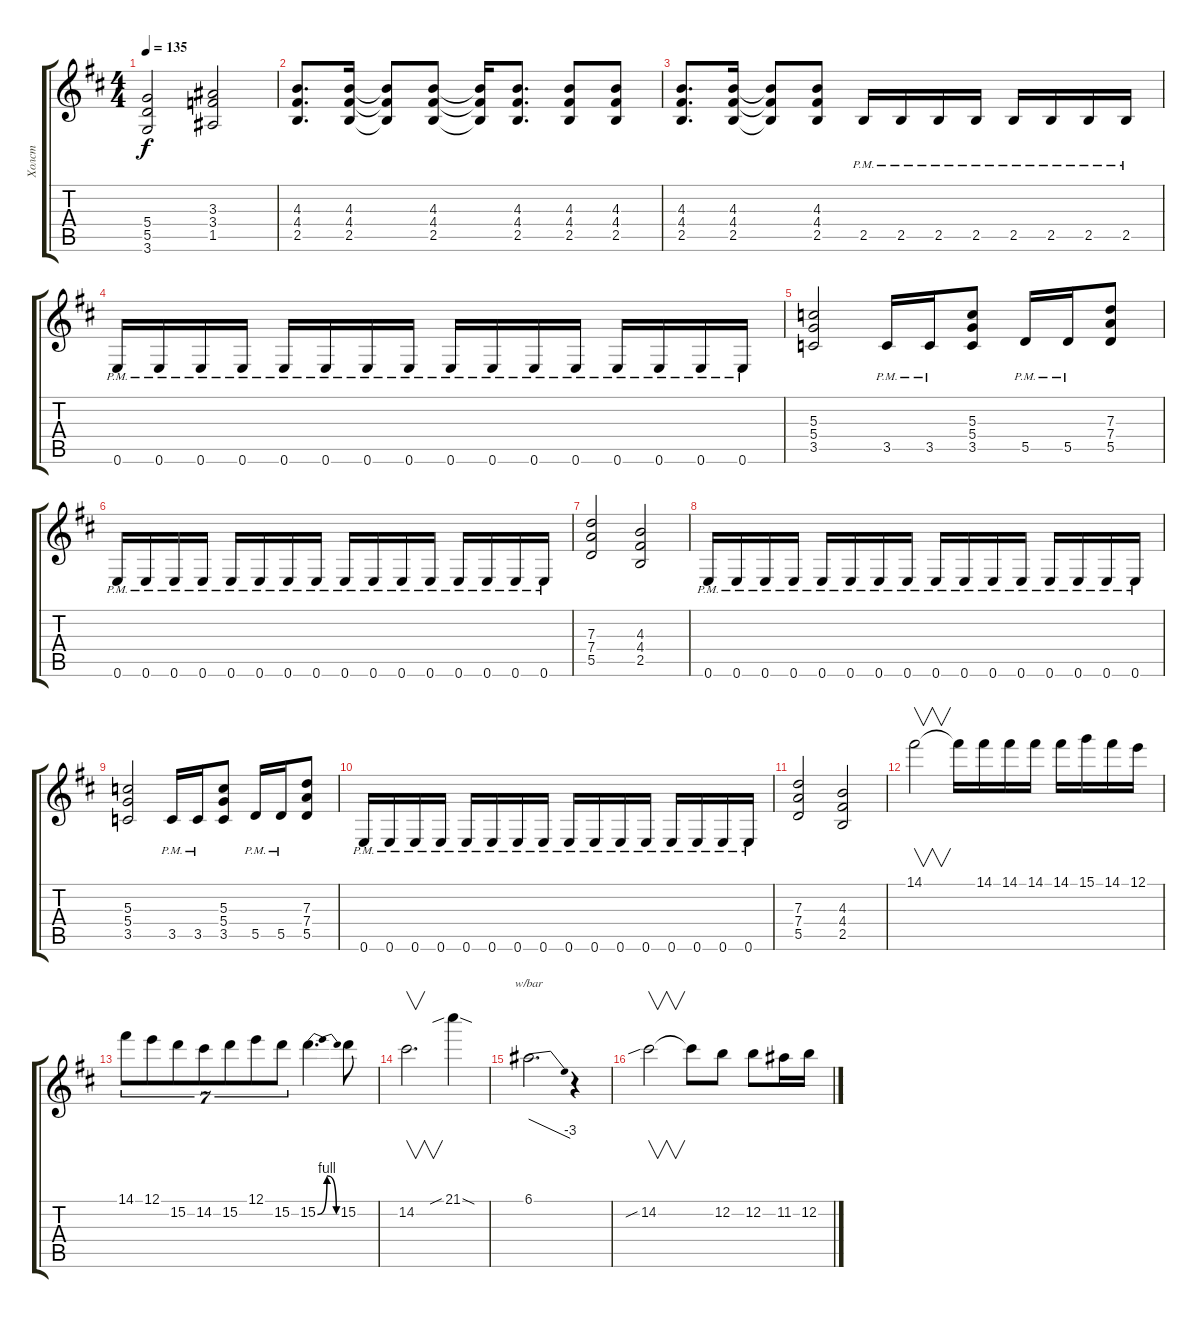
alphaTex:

\track ("Холст" "Холст") {instrument overdrivenguitar}
\staff {score tabs}
\tuning (E4 B3 G3 D3 A2 E2) {hide}
\ts (4 4)
\tempo 135
\clef g2
\ks d
(5.4 5.5 3.6).2{dy f} (3.3 3.4 1.5).2 |
(4.3 4.4 2.5).8{d} (4.3 4.4 2.5).16 (4.3{t} 4.4{t} 2.5{t}).8 (4.3 4.4 2.5).8 (4.3{t} 4.4{t} 2.5{t}).16 (4.3 4.4 2.5).8{d} (4.3 4.4 2.5).8 (4.3 4.4 2.5).8 |
(4.3 4.4 2.5).8{d} (4.3 4.4 2.5).16 (4.3{t} 4.4{t} 2.5{t}).8 (4.3 4.4 2.5).8 2.5{pm}.16 2.5{pm}.16 2.5{pm}.16 2.5{pm}.16 2.5{pm}.16 2.5{pm}.16 2.5{pm}.16 2.5{pm}.16 |
0.6{pm}.16 0.6{pm}.16 0.6{pm}.16 0.6{pm}.16 0.6{pm}.16 0.6{pm}.16 0.6{pm}.16 0.6{pm}.16 0.6{pm}.16 0.6{pm}.16 0.6{pm}.16 0.6{pm}.16 0.6{pm}.16 0.6{pm}.16 0.6{pm}.16 0.6{pm}.16 |
(5.3 5.4 3.5).2 3.5{pm}.16 3.5{pm}.16 (5.3 5.4 3.5).8 5.5{pm}.16 5.5{pm}.16 (7.3 7.4 5.5).8 |
0.6{pm}.16 0.6{pm}.16 0.6{pm}.16 0.6{pm}.16 0.6{pm}.16 0.6{pm}.16 0.6{pm}.16 0.6{pm}.16 0.6{pm}.16 0.6{pm}.16 0.6{pm}.16 0.6{pm}.16 0.6{pm}.16 0.6{pm}.16 0.6{pm}.16 0.6{pm}.16 |
(7.3 7.4 5.5).2 (4.3 4.4 2.5).2 |
0.6{pm}.16 0.6{pm}.16 0.6{pm}.16 0.6{pm}.16 0.6{pm}.16 0.6{pm}.16 0.6{pm}.16 0.6{pm}.16 0.6{pm}.16 0.6{pm}.16 0.6{pm}.16 0.6{pm}.16 0.6{pm}.16 0.6{pm}.16 0.6{pm}.16 0.6{pm}.16 |
(5.3 5.4 3.5).2 3.5{pm}.16 3.5{pm}.16 (5.3 5.4 3.5).8 5.5{pm}.16 5.5{pm}.16 (7.3 7.4 5.5).8 |
0.6{pm}.16 0.6{pm}.16 0.6{pm}.16 0.6{pm}.16 0.6{pm}.16 0.6{pm}.16 0.6{pm}.16 0.6{pm}.16 0.6{pm}.16 0.6{pm}.16 0.6{pm}.16 0.6{pm}.16 0.6{pm}.16 0.6{pm}.16 0.6{pm}.16 0.6{pm}.16 |
(7.3 7.4 5.5).2 (4.3 4.4 2.5).2 |
14.1.2{v} 14.1{t}.16 14.1.16 14.1.16 14.1.16 14.1.16 15.1.16 14.1.16 12.1.16 |
14.1.8{tu (7 4)} 12.1.8{tu (7 4)} 15.2.8{tu (7 4)} 14.2.8{tu (7 4)} 15.2.8{tu (7 4)} 12.1.8{tu (7 4)} 15.2.8{tu (7 4)} 15.2{be (bendrelease 0 0 15 4 50 4 60 0)}.4{d} 15.2.8 |
14.2.2{v d} 21.1{sib sod}.4 |
6.1.2{d tbe (dive default 0 0 60 -12)} r.4 |
14.2{sib}.2{v} 14.2{t}.8 12.2.8 12.2.8 11.2.16 12.2.16
